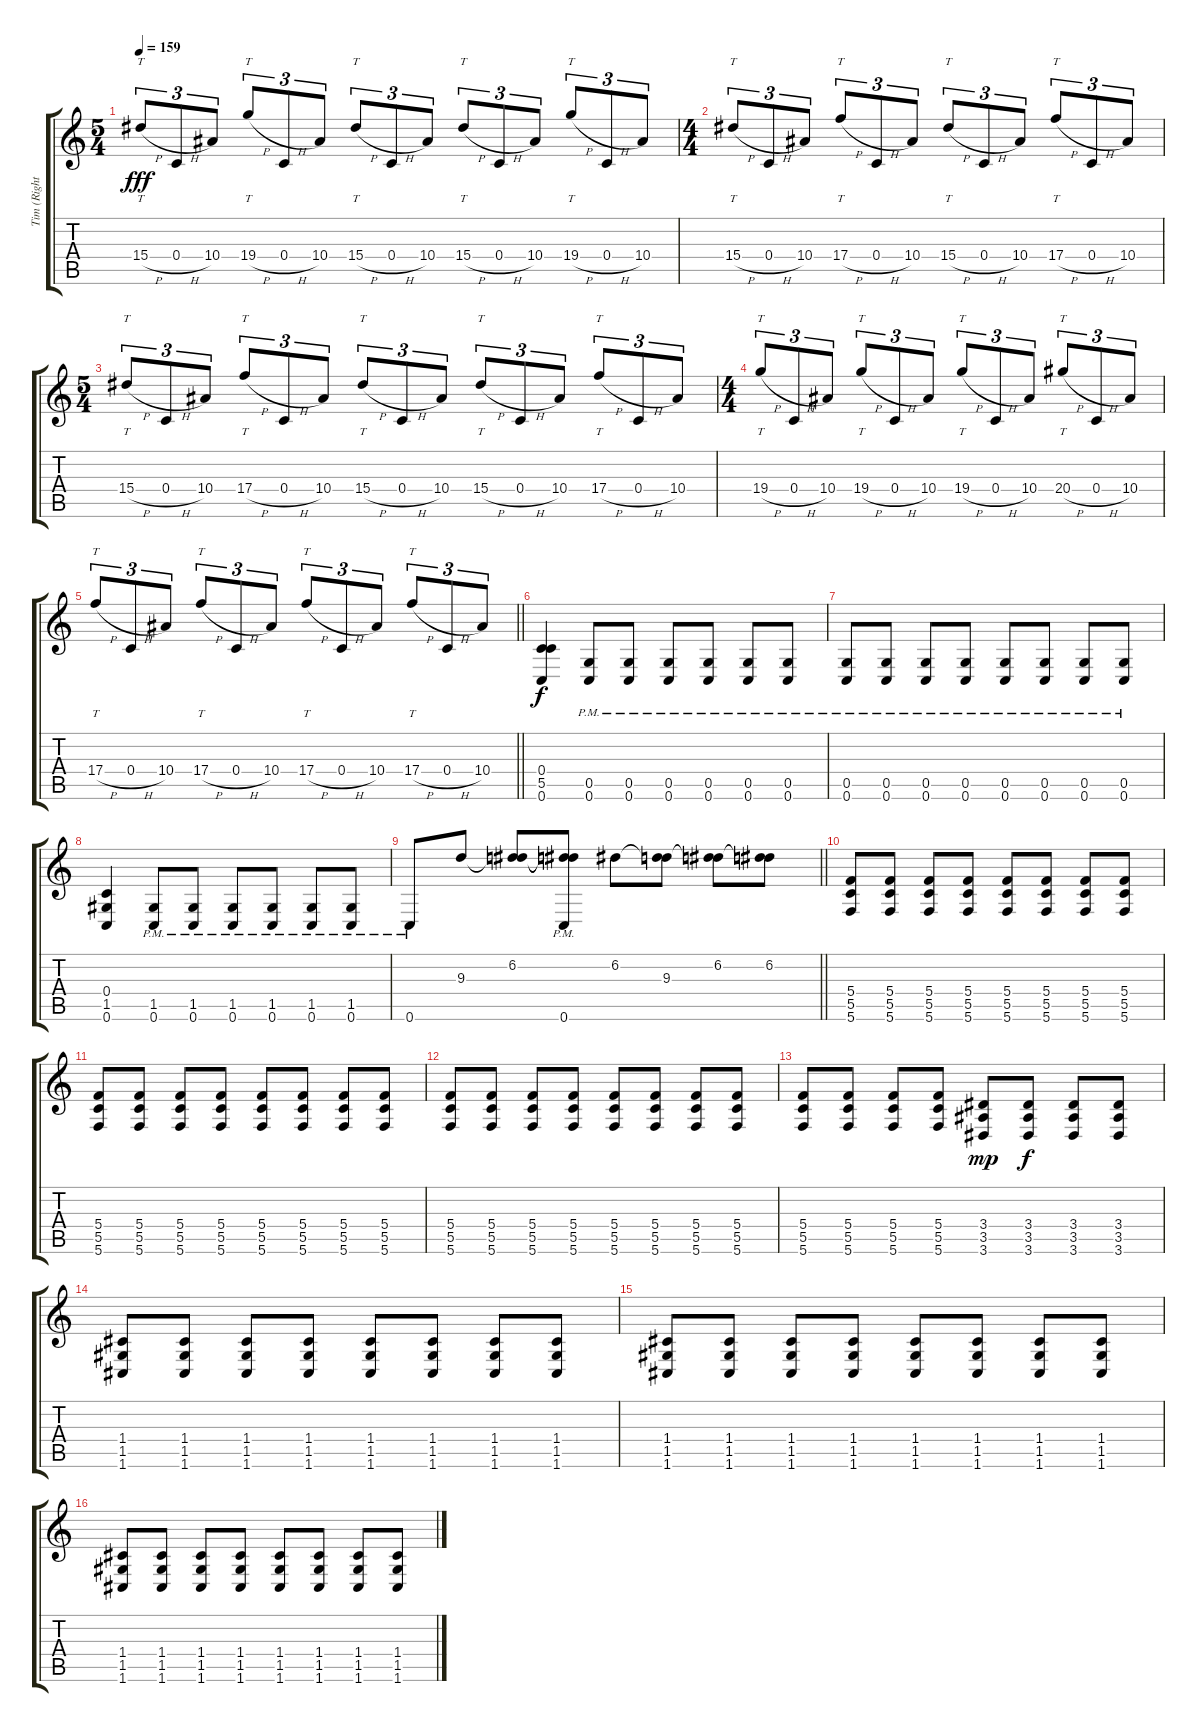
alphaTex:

\track ("Tim (Right)" "Tim (Right") {instrument overdrivenguitar}
\staff {score tabs}
\tuning (D4 A3 F3 C3 G2 C2) {hide}
\ts (5 4)
\tempo 159
\clef g2
\ks c
15.4{h}.8{tt tu (3 2) dy fff} 0.4{h}.8{tu (3 2)} 10.4.8{tu (3 2)} 19.4{h}.8{tt tu (3 2)} 0.4{h}.8{tu (3 2)} 10.4.8{tu (3 2)} 15.4{h}.8{tt tu (3 2)} 0.4{h}.8{tu (3 2)} 10.4.8{tu (3 2)} 15.4{h}.8{tt tu (3 2)} 0.4{h}.8{tu (3 2)} 10.4.8{tu (3 2)} 19.4{h}.8{tt tu (3 2)} 0.4{h}.8{tu (3 2)} 10.4.8{tu (3 2)} |
\ts (4 4)
15.4{h}.8{tt tu (3 2)} 0.4{h}.8{tu (3 2)} 10.4.8{tu (3 2)} 17.4{h}.8{tt tu (3 2)} 0.4{h}.8{tu (3 2)} 10.4.8{tu (3 2)} 15.4{h}.8{tt tu (3 2)} 0.4{h}.8{tu (3 2)} 10.4.8{tu (3 2)} 17.4{h}.8{tt tu (3 2)} 0.4{h}.8{tu (3 2)} 10.4.8{tu (3 2)} |
\ts (5 4)
15.4{h}.8{tt tu (3 2)} 0.4{h}.8{tu (3 2)} 10.4.8{tu (3 2)} 17.4{h}.8{tt tu (3 2)} 0.4{h}.8{tu (3 2)} 10.4.8{tu (3 2)} 15.4{h}.8{tt tu (3 2)} 0.4{h}.8{tu (3 2)} 10.4.8{tu (3 2)} 15.4{h}.8{tt tu (3 2)} 0.4{h}.8{tu (3 2)} 10.4.8{tu (3 2)} 17.4{h}.8{tt tu (3 2)} 0.4{h}.8{tu (3 2)} 10.4.8{tu (3 2)} |
\ts (4 4)
19.4{h}.8{tt tu (3 2)} 0.4{h}.8{tu (3 2)} 10.4.8{tu (3 2)} 19.4{h}.8{tt tu (3 2)} 0.4{h}.8{tu (3 2)} 10.4.8{tu (3 2)} 19.4{h}.8{tt tu (3 2)} 0.4{h}.8{tu (3 2)} 10.4.8{tu (3 2)} 20.4{h}.8{tt tu (3 2)} 0.4{h}.8{tu (3 2)} 10.4.8{tu (3 2)} |
\barLineRight lightlight
17.4{h}.8{tt tu (3 2)} 0.4{h}.8{tu (3 2)} 10.4.8{tu (3 2)} 17.4{h}.8{tt tu (3 2)} 0.4{h}.8{tu (3 2)} 10.4.8{tu (3 2)} 17.4{h}.8{tt tu (3 2)} 0.4{h}.8{tu (3 2)} 10.4.8{tu (3 2)} 17.4{h}.8{tt tu (3 2)} 0.4{h}.8{tu (3 2)} 10.4.8{tu (3 2)} |
(0.4 5.5 0.6).4{dy f} (0.5{pm} 0.6{pm}).8 (0.5{pm} 0.6{pm}).8 (0.5{pm} 0.6{pm}).8 (0.5{pm} 0.6{pm}).8 (0.5{pm} 0.6{pm}).8 (0.5{pm} 0.6{pm}).8 |
(0.5{pm} 0.6{pm}).8 (0.5{pm} 0.6{pm}).8 (0.5{pm} 0.6{pm}).8 (0.5{pm} 0.6{pm}).8 (0.5{pm} 0.6{pm}).8 (0.5{pm} 0.6{pm}).8 (0.5{pm} 0.6{pm}).8 (0.5{pm} 0.6{pm}).8 |
(0.4 1.5 0.6).4 (1.5{pm} 0.6{pm}).8 (1.5{pm} 0.6{pm}).8 (1.5{pm} 0.6{pm}).8 (1.5{pm} 0.6{pm}).8 (1.5{pm} 0.6{pm}).8 (1.5{pm} 0.6{pm}).8 |
\barLineRight lightlight
0.6{pm}.8 9.3.8 (6.2 9.3{t}).8 (6.2{t} 9.3{t} 0.6{pm}).8 6.2.8 (6.2{t} 9.3).8 (6.2 9.3{t}).8 (6.2 9.3{t}).8 |
(5.4 5.5 5.6).8 (5.4 5.5 5.6).8 (5.4 5.5 5.6).8 (5.4 5.5 5.6).8 (5.4 5.5 5.6).8 (5.4 5.5 5.6).8 (5.4 5.5 5.6).8 (5.4 5.5 5.6).8 |
(5.4 5.5 5.6).8 (5.4 5.5 5.6).8 (5.4 5.5 5.6).8 (5.4 5.5 5.6).8 (5.4 5.5 5.6).8 (5.4 5.5 5.6).8 (5.4 5.5 5.6).8 (5.4 5.5 5.6).8 |
(5.4 5.5 5.6).8 (5.4 5.5 5.6).8 (5.4 5.5 5.6).8 (5.4 5.5 5.6).8 (5.4 5.5 5.6).8 (5.4 5.5 5.6).8 (5.4 5.5 5.6).8 (5.4 5.5 5.6).8 |
(5.4 5.5 5.6).8 (5.4 5.5 5.6).8 (5.4 5.5 5.6).8 (5.4 5.5 5.6).8 (3.4 3.5 3.6).8{dy mp} (3.4 3.5 3.6).8{dy f} (3.4 3.5 3.6).8 (3.4 3.5 3.6).8 |
(1.4 1.5 1.6).8 (1.4 1.5 1.6).8 (1.4 1.5 1.6).8 (1.4 1.5 1.6).8 (1.4 1.5 1.6).8 (1.4 1.5 1.6).8 (1.4 1.5 1.6).8 (1.4 1.5 1.6).8 |
(1.4 1.5 1.6).8 (1.4 1.5 1.6).8 (1.4 1.5 1.6).8 (1.4 1.5 1.6).8 (1.4 1.5 1.6).8 (1.4 1.5 1.6).8 (1.4 1.5 1.6).8 (1.4 1.5 1.6).8 |
(1.4 1.5 1.6).8 (1.4 1.5 1.6).8 (1.4 1.5 1.6).8 (1.4 1.5 1.6).8 (1.4 1.5 1.6).8 (1.4 1.5 1.6).8 (1.4 1.5 1.6).8 (1.4 1.5 1.6).8
